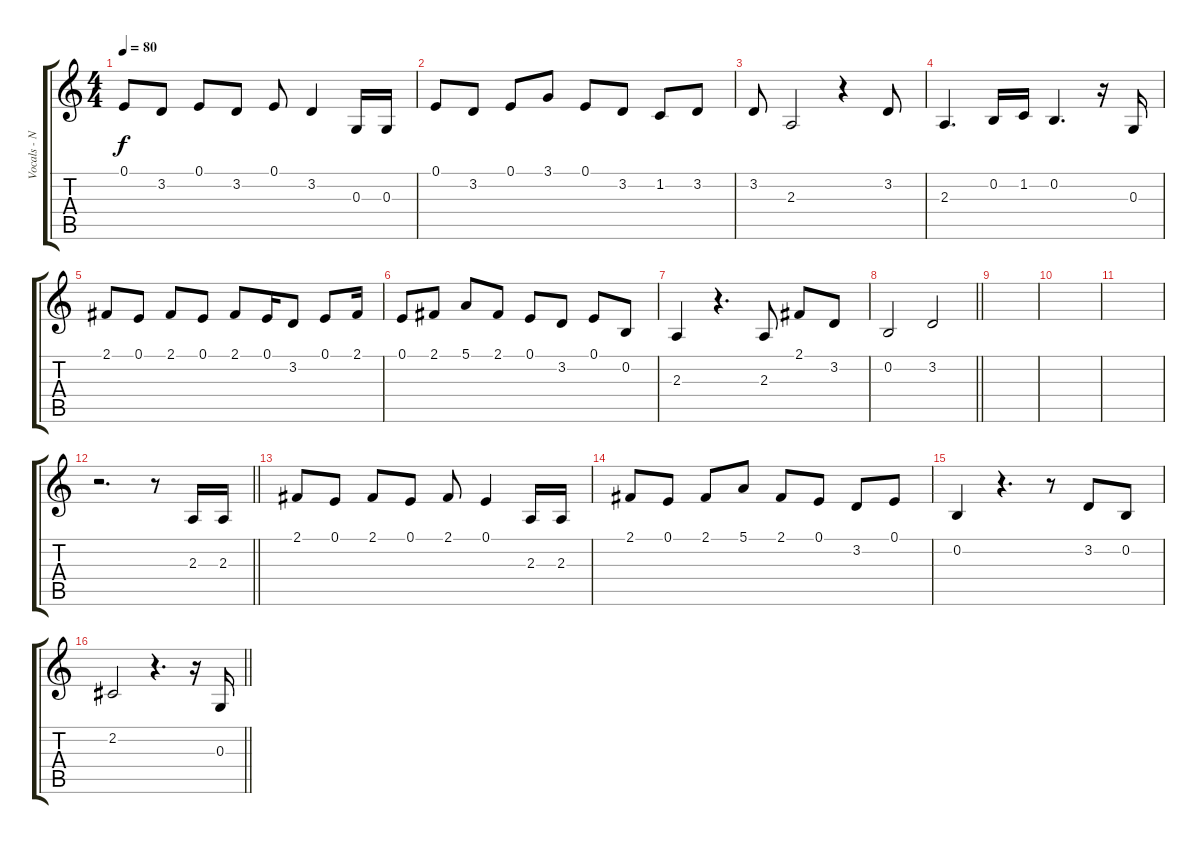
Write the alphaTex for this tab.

\track ("Vocals - Nick" "Vocals - N") {instrument clarinet}
\staff {score tabs}
\tuning (E4 B3 G3 D3 A2 E2) {hide}
\ts (4 4)
\tempo 80
\clef g2
\ks c
0.1.8{dy f} 3.2.8 0.1.8 3.2.8 0.1.8 3.2.4 0.3.16 0.3.16 |
0.1.8 3.2.8 0.1.8 3.1.8 0.1.8 3.2.8 1.2.8 3.2.8 |
3.2.8 2.3.2 r.4 3.2.8 |
2.3.4{d} 0.2.16 1.2.16 0.2.4{d} r.16 0.3.16 |
2.1.8 0.1.8 2.1.8 0.1.8 2.1.8 0.1.16 3.2.8 0.1.8 2.1.16 |
0.1.8 2.1.8 5.1.8 2.1.8 0.1.8 3.2.8 0.1.8 0.2.8 |
2.3.4 r.4{d} 2.3.8 2.1.8 3.2.8 |
\barLineRight lightlight
0.2.2 3.2.2 |
|
|
|
\barLineRight lightlight
r.2{d} r.8 2.3.16 2.3.16 |
2.1.8 0.1.8 2.1.8 0.1.8 2.1.8 0.1.4 2.3.16 2.3.16 |
2.1.8 0.1.8 2.1.8 5.1.8 2.1.8 0.1.8 3.2.8 0.1.8 |
0.2.4 r.4{d} r.8 3.2.8 0.2.8 |
\barLineRight lightlight
2.2.2 r.4{d} r.16 0.3.16
